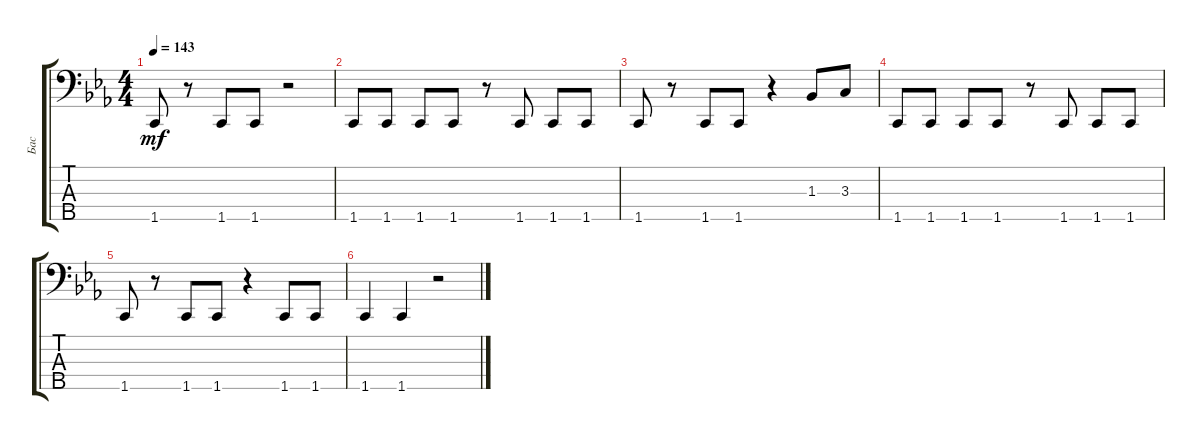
\track ("Бас" "Бас") {instrument electricbassfinger}
\staff {score tabs}
\tuning (G2 D2 A1 E1 B0) {hide}
\ts (4 4)
\tempo 143
\clef f4
\ks cminor
1.5.8{dy mf} r.8 1.5.8 1.5.8 r.2 |
1.5.8 1.5.8 1.5.8 1.5.8 r.8 1.5.8 1.5.8 1.5.8 |
1.5.8 r.8 1.5.8 1.5.8 r.4 1.3.8 3.3.8 |
1.5.8 1.5.8 1.5.8 1.5.8 r.8 1.5.8 1.5.8 1.5.8 |
1.5.8 r.8 1.5.8 1.5.8 r.4 1.5.8 1.5.8 |
1.5.4 1.5.4 r.2
